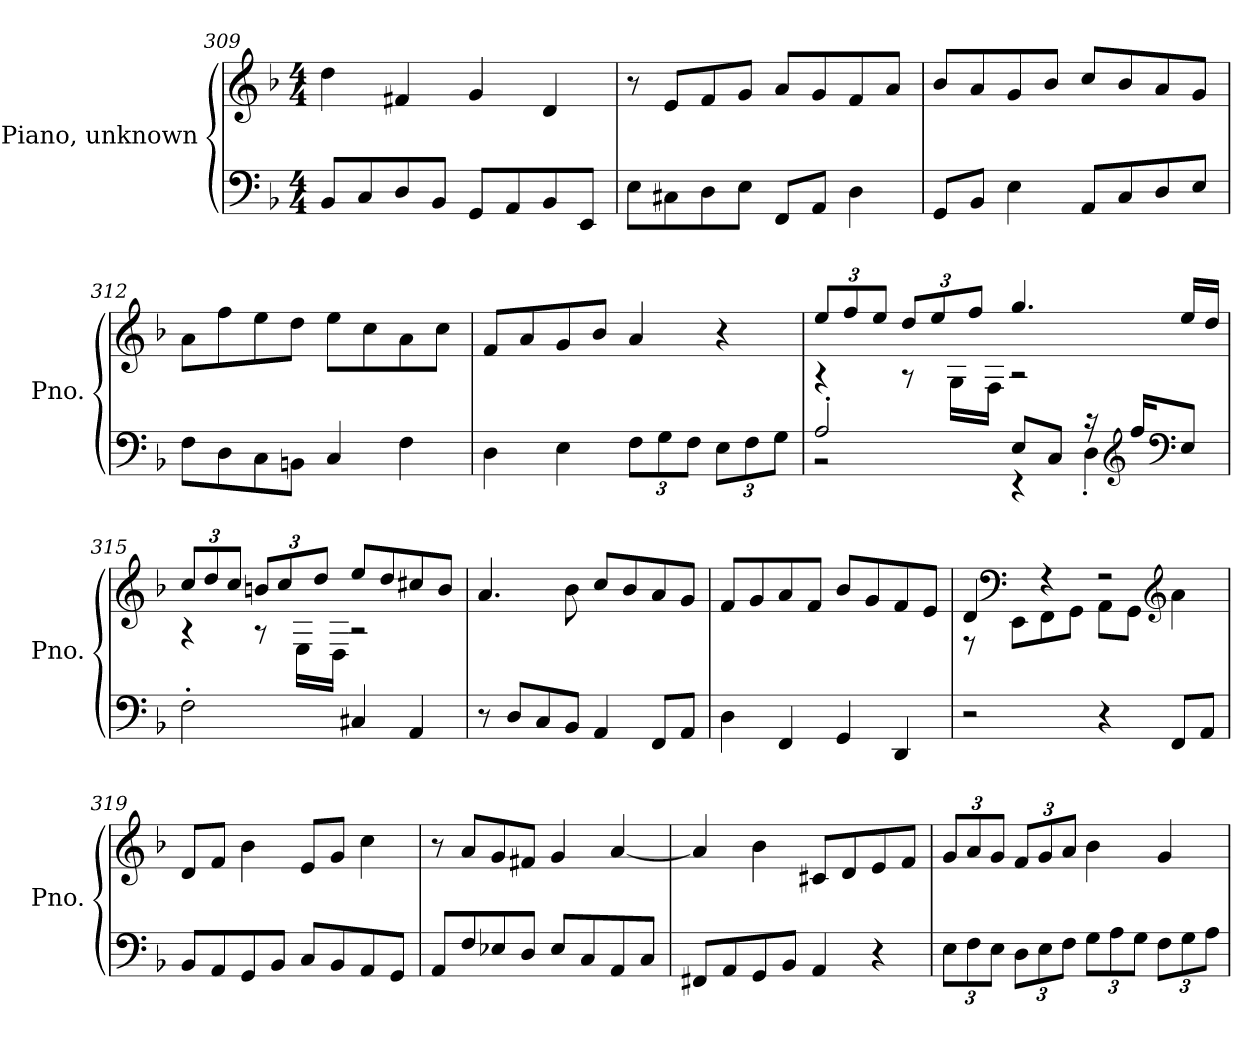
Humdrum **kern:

**kern	**kern
*part1	*part1
*staff2	*staff1
*I"Piano, unknown	*
*I'Pno.	*
*clefF4	*clefG2
*k[b-]	*k[b-]
*M4/4	*M4/4
=309	=309
8BB-/L	4dd\
8C/	.
8D/	4f#X/
8BB-/J	.
8GG/L	4g/
8AA/	.
8BB-/	4d/
8EE/J	.
!!LO:LB:g=z
=310	=310
8E\L	8r
8C#X\	8e/L
8D\	8f/
8E\J	8g/J
8FF/L	8a/L
8AA/J	8g/
4D\	8f/
.	8a/J
=311	=311
8GG/L	8b-/L
8BB-/J	8a/
4E\	8g/
.	8b-/J
8AA/L	8cc/L
8C/	8b-/
8D/	8a/
8E/J	8g/J
=312	=312
8F\L	8a\L
8D\	8ff\
8C\	8ee\
8BBn\J	8dd\J
4C/	8ee\L
.	8cc\
4F\	8a\
.	8cc\J
=313	=313
4D\	8f/L
.	8a/
4E\	8g/
.	8b-/J
*Xbrackettup	*
12F\L	4a/
12G\	.
12F\J	.
12E\L	4r
12F\	.
12G\J	.
!!LO:LB:g=z
=314	=314
*^	*
*	*	*Xbrackettup
*	*	*^
2A'/	2r	12ee/L	4r
.	.	12ff/	.
.	.	12ee/J	.
.	.	12dd/L	8r
.	.	12ee/	.
.	.	.	16G\LL
.	.	12ff/J	.
.	.	.	16F\JJ
8E/L	4r	4.gg/	2r
8C/J	.	.	.
16r	4D'\	.	.
*clefG2	*	*	*
16ff/KL	.	.	.
*clefF4	*	*	*
8E/J	.	16ee/LL	.
.	.	16dd/JJ	.
*v	*v	*	*
=315	=315	=315
2F'\	12cc/L	4r
.	12dd/	.
.	12cc/J	.
.	12bn/L	8r
.	12cc/	.
.	.	16E\LL
.	12dd/J	.
.	.	16D\JJ
4C#X/	8ee/L	2r
.	8dd/	.
4AA/	8cc#X/	.
.	8b/J	.
*	*v	*v
=316	=316
8r	4.a/
8D/L	.
8C/	.
8BB-/J	8b-\
4AA/	8cc/L
.	8b-/
8FF/L	8a/
8AA/J	8g/J
!!LO:LB:g=z
=317	=317
4D\	8f/L
.	8g/
4FF/	8a/
.	8f/J
4GG/	8b-/L
.	8g/
4DD/	8f/
.	8e/J
=318	=318
*	*^
2r	4d/	8r
*	*clefF4	*
.	.	8EE\L
.	4r	8FF\
.	.	8GG\J
4r	2r	8AA\L
.	.	8GG\J
*	*clefG2	*
8FF/L	.	4a\
8AA/J	.	.
*	*v	*v
=319	=319
8BB-/L	8d/L
8AA/	8f/J
8GG/	4b-\
8BB-/J	.
8C/L	8e/L
8BB-/	8g/J
8AA/	4cc\
8GG/J	.
=320	=320
8AA/L	8r
8F/	8a/L
8E-X/	8g/
8D/J	8f#X/J
8E-/L	4g/
8C/	.
8AA/	[4a/
8C/J	.
!!LO:LB:g=z
=321	=321
8FF#X/L	4a/]
8AA/	.
8GG/	4b-\
8BB-/J	.
4AA/	8c#X/L
.	8d/
4r	8e/
.	8f/J
=322	=322
12E\L	12g/L
12F\	12a/
12E\J	12g/J
12D\L	12f/L
12E\	12g/
12F\J	12a/J
12G\L	4b-\
12A\	.
12G\J	.
12F\L	4g/
12G\	.
12A\J	.
=	=
*-	*-
